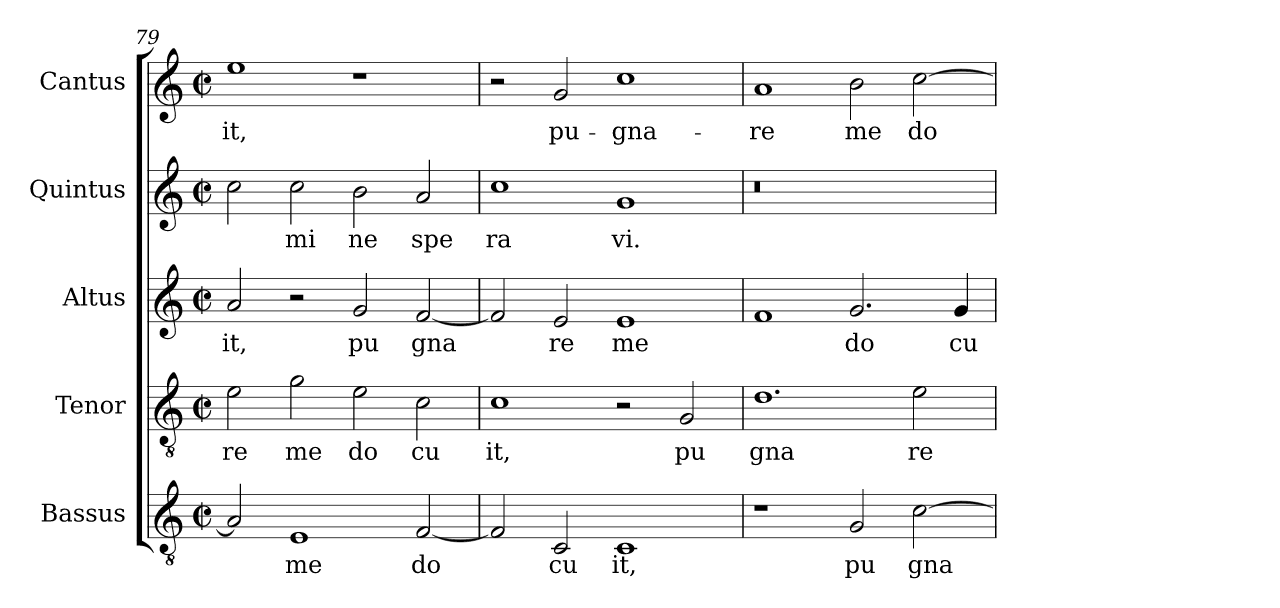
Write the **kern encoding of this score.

**kern	**text	**kern	**text	**kern	**text	**kern	**text	**kern	**text
*part5	*part5	*part4	*part4	*part3	*part3	*part2	*part2	*part1	*part1
*staff5	*staff5	*staff4	*staff4	*staff3	*staff3	*staff2	*staff2	*staff1	*staff1
*I"Bassus	*	*I"Tenor	*	*I"Altus	*	*I"Quintus	*	*I"Cantus	*
!!LO:LB:g=z
*clefGv2	*	*clefGv2	*	*clefG2	*	*clefG2	*	*clefG2	*
*	*	*	*	*k[]	*	*	*	*	*
*	*	*	*	*C:	*	*	*	*	*
*M2/2	*	*M2/2	*	*M2/2	*	*M2/2	*	*M2/2	*
*met(c|)	*	*met(c|)	*	*met(c|)	*	*met(c|)	*	*met(c|)	*
=79	=79	=79	=79	=79	=79	=79	=79	=79	=79
!	!	!	!LO:LY:b:cj	!	!LO:LY:b:cj	!	!	!	!LO:LY:b:cj
2A/]	.	2e\	-re	2a/	it,	2cc\	.	1ee	it,
!	!LO:LY:b:cj	!	!LO:LY:b:cj	!	!	!	!LO:LY:b:cj	!	!
1E	me	2g\	me	2r	.	2cc\	-mi	.	.
!	!	!	!LO:LY:b:cj	!	!LO:LY:b:cj	!	!LO:LY:b:cj	!	!
.	.	2e\	do	2g/	pu	2b\	ne	1r	.
!	!LO:LY:b:cj	!	!LO:LY:b:cj	!	!LO:LY:b	!	!LO:LY:b:cj	!	!
[<2F/	do	2c\	cu	[<2f/	gna	2a/	spe	.	.
=80	=80	=80	=80	=80	=80	=80	=80	=80	=80
!	!	!	!LO:LY:b:cj	!	!	!	!LO:LY:b:cj	!	!
2F/]	.	1c	it,	2f/]	.	1cc	ra	2r	.
!	!LO:LY:b:cj	!	!	!	!LO:LY:b:cj	!	!	!	!LO:LY:b:cj
2C/	cu	.	.	2e/	re	.	.	2g/	pu-
!	!LO:LY:b:cj	!	!	!	!LO:LY:b:cj	!	!LO:LY:b:cj	!	!LO:LY:b:cj
1C	it,	2r	.	1e	me	1g	vi.	1cc	-gna-
!	!	!	!LO:LY:b:cj	!	!	!	!	!	!
.	.	2G/	pu	.	.	.	.	.	.
=81	=81	=81	=81	=81	=81	=81	=81	=81	=81
!	!	!	!LO:LY:b:cj	!	!	!	!	!	!LO:LY:b:cj
1r	.	1.d	gna	1f	.	0r	.	1a	-re
!	!LO:LY:b:cj	!	!	!	!LO:LY:b:cj	!	!	!	!LO:LY:b:cj
2G/	pu	.	.	2.g/	do	.	.	2b\	me
!	!LO:LY:b	!	!LO:LY:b:cj	!	!	!	!	!	!LO:LY:b:cj
[>2c\	gna	2e\	re	.	.	.	.	[>2cc\	do-
!	!	!	!	!	!LO:LY:b:cj	!	!	!	!
.	.	.	.	4g/	cu	.	.	.	.
=	=	=	=	=	=	=	=	=	=
*-	*-	*-	*-	*-	*-	*-	*-	*-	*-
